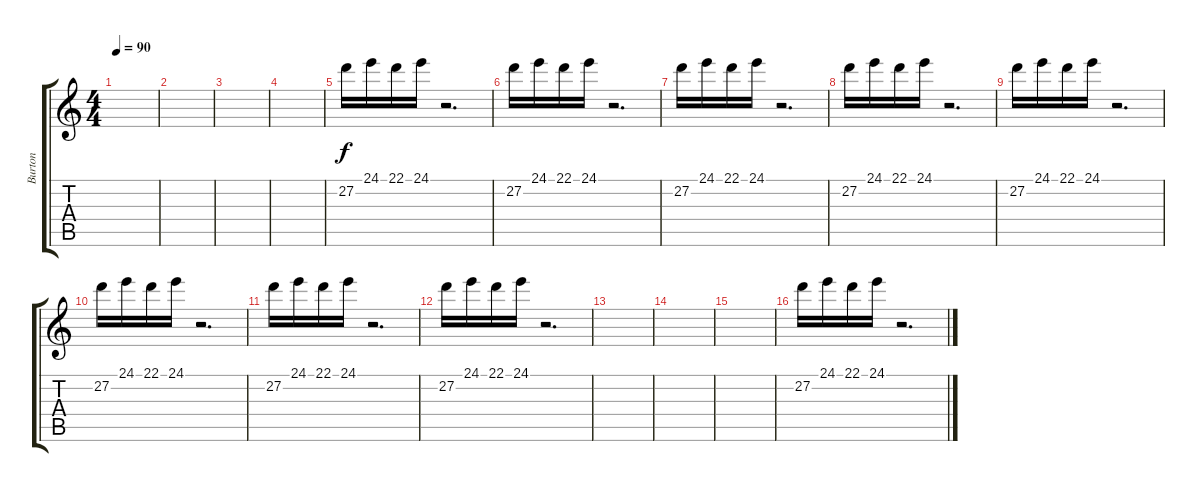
\track ("Burton" "Burton") {instrument pad2warm}
\staff {score tabs}
\tuning (E4 B3 G3 D3 A2 E2) {hide}
\ts (4 4)
\tempo 90
\clef g2
\ks c
|
|
|
|
27.2.16 24.1.16 22.1.16 24.1.16 r.2{d} |
27.2.16 24.1.16 22.1.16 24.1.16 r.2{d} |
27.2.16 24.1.16 22.1.16 24.1.16 r.2{d} |
27.2.16 24.1.16 22.1.16 24.1.16 r.2{d} |
27.2.16 24.1.16 22.1.16 24.1.16 r.2{d} |
27.2.16 24.1.16 22.1.16 24.1.16 r.2{d} |
27.2.16 24.1.16 22.1.16 24.1.16 r.2{d} |
27.2.16 24.1.16 22.1.16 24.1.16 r.2{d} |
|
|
|
27.2.16 24.1.16 22.1.16 24.1.16 r.2{d}
